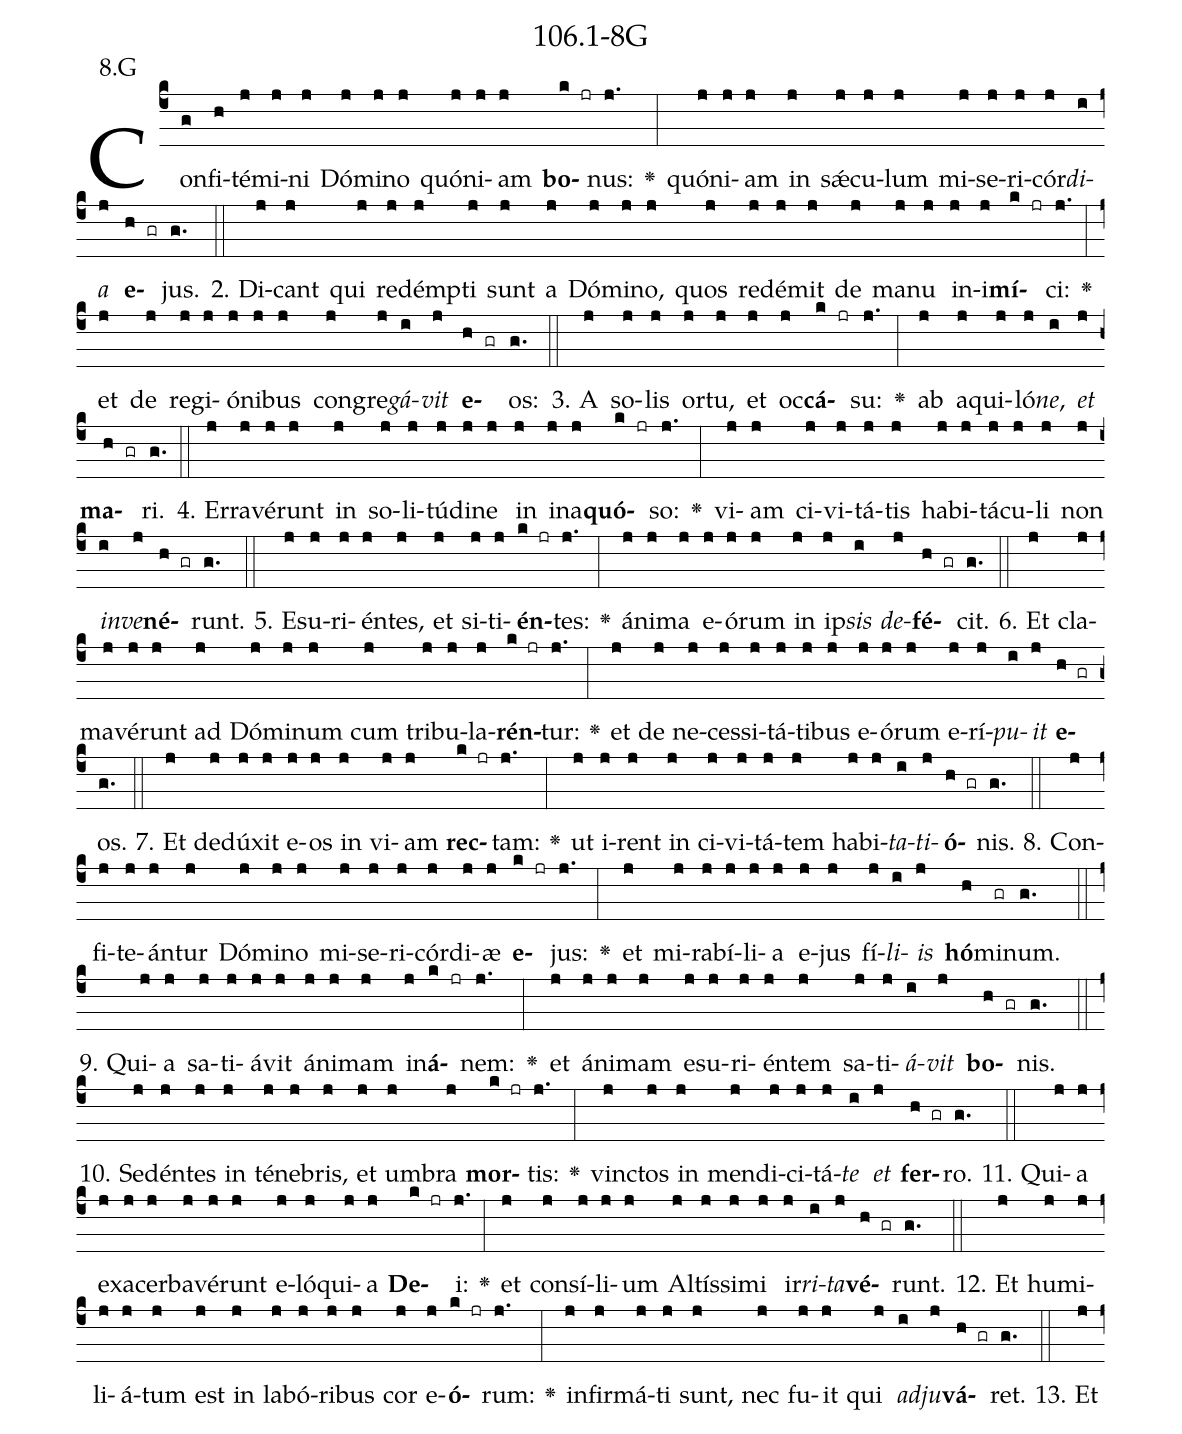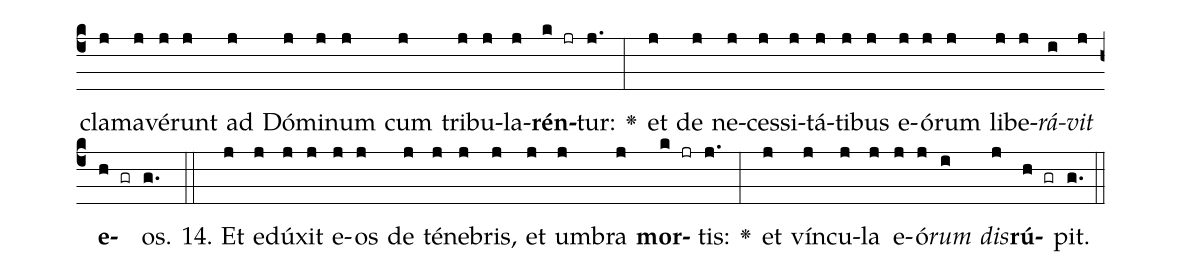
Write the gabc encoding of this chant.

name: 106.1-8G;
annotation: 8.G;
%%
(c4)Con(g)fi(h)té(j)mi(j)ni(j) Dó(j)mi(j)no(j) quón(j)i(j)am(j) <b>bo</b>(k jr)nus:(j.) <v>\greheightstar</v>(:) quón(j)i(j)am(j) in(j) sǽ(j)cu(j)lum(j) mi(j)se(j)ri(j)cór(j)<i>di</i>(i)<i>a</i>(j) <b>e</b>(h gr)jus.(g.) (::)
2. Di(j)cant(j) qui(j) red(j)émp(j)ti(j) sunt(j) a(j) Dó(j)mi(j)no,(j) quos(j) red(j)é(j)mit(j) de(j) ma(j)nu(j) in(j)i(j)<b>mí</b>(k jr)ci:(j.) <v>\greheightstar</v>(:) et(j) de(j) re(j)gi(j)ó(j)ni(j)bus(j) con(j)gre(j)<i>gá</i>(i)<i>vit</i>(j) <b>e</b>(h gr)os:(g.) (::)
3. A(j) so(j)lis(j) or(j)tu,(j) et(j) oc(j)<b>cá</b>(k jr)su:(j.) <v>\greheightstar</v>(:) ab(j) a(j)qui(j)ló(j)<i>ne</i>,(i) <i>et</i>(j) <b>ma</b>(h gr)ri.(g.) (::)
4. Er(j)ra(j)vé(j)runt(j) in(j) so(j)li(j)tú(j)di(j)ne(j) in(j) in(j)a(j)<b>quó</b>(k jr)so:(j.) <v>\greheightstar</v>(:) vi(j)am(j) ci(j)vi(j)tá(j)tis(j) ha(j)bi(j)tá(j)cu(j)li(j) non(j) <i>in</i>(i)<i>ve</i>(j)<b>né</b>(h gr)runt.(g.) (::)
5. E(j)su(j)ri(j)én(j)tes,(j) et(j) si(j)ti(j)<b>én</b>(k jr)tes:(j.) <v>\greheightstar</v>(:) á(j)ni(j)ma(j) e(j)ó(j)rum(j) in(j) ip(j)<i>sis</i>(i) <i>de</i>(j)<b>fé</b>(h gr)cit.(g.) (::)
6. Et(j) cla(j)ma(j)vé(j)runt(j) ad(j) Dó(j)mi(j)num(j) cum(j) tri(j)bu(j)la(j)<b>rén</b>(k jr)tur:(j.) <v>\greheightstar</v>(:) et(j) de(j) ne(j)ces(j)si(j)tá(j)ti(j)bus(j) e(j)ó(j)rum(j) e(j)rí(j)<i>pu</i>(i)<i>it</i>(j) <b>e</b>(h gr)os.(g.) (::)
7. Et(j) de(j)dú(j)xit(j) e(j)os(j) in(j) vi(j)am(j) <b>rec</b>(k jr)tam:(j.) <v>\greheightstar</v>(:) ut(j) i(j)rent(j) in(j) ci(j)vi(j)tá(j)tem(j) ha(j)bi(j)<i>ta</i>(i)<i>ti</i>(j)<b>ó</b>(h gr)nis.(g.) (::)
8. Con(j)fi(j)te(j)án(j)tur(j) Dó(j)mi(j)no(j) mi(j)se(j)ri(j)cór(j)di(j)æ(j) <b>e</b>(k jr)jus:(j.) <v>\greheightstar</v>(:) et(j) mi(j)ra(j)bí(j)li(j)a(j) e(j)jus(j) fí(j)<i>li</i>(i)<i>is</i>(j) <b>hó</b>(h)mi(gr)num.(g.) (::)
9. Qui(j)a(j) sa(j)ti(j)á(j)vit(j) á(j)ni(j)mam(j) in(j)<b>á</b>(k jr)nem:(j.) <v>\greheightstar</v>(:) et(j) á(j)ni(j)mam(j) e(j)su(j)ri(j)én(j)tem(j) sa(j)ti(j)<i>á</i>(i)<i>vit</i>(j) <b>bo</b>(h gr)nis.(g.) (::)
10. Se(j)dén(j)tes(j) in(j) té(j)ne(j)bris,(j) et(j) um(j)bra(j) <b>mor</b>(k jr)tis:(j.) <v>\greheightstar</v>(:) vinc(j)tos(j) in(j) men(j)di(j)ci(j)tá(j)<i>te</i>(i) <i>et</i>(j) <b>fer</b>(h gr)ro.(g.) (::)
11. Qui(j)a(j) ex(j)a(j)cer(j)ba(j)vé(j)runt(j) e(j)ló(j)qui(j)a(j) <b>De</b>(k jr)i:(j.) <v>\greheightstar</v>(:) et(j) con(j)sí(j)li(j)um(j) Al(j)tís(j)si(j)mi(j) ir(j)<i>ri</i>(i)<i>ta</i>(j)<b>vé</b>(h gr)runt.(g.) (::)
12. Et(j) hu(j)mi(j)li(j)á(j)tum(j) est(j) in(j) la(j)bó(j)ri(j)bus(j) cor(j) e(j)<b>ó</b>(k jr)rum:(j.) <v>\greheightstar</v>(:) in(j)fir(j)má(j)ti(j) sunt,(j) nec(j) fu(j)it(j) qui(j) <i>ad</i>(i)<i>ju</i>(j)<b>vá</b>(h gr)ret.(g.) (::)
13. Et(j) cla(j)ma(j)vé(j)runt(j) ad(j) Dó(j)mi(j)num(j) cum(j) tri(j)bu(j)la(j)<b>rén</b>(k jr)tur:(j.) <v>\greheightstar</v>(:) et(j) de(j) ne(j)ces(j)si(j)tá(j)ti(j)bus(j) e(j)ó(j)rum(j) li(j)be(j)<i>rá</i>(i)<i>vit</i>(j) <b>e</b>(h gr)os.(g.) (::)
14. Et(j) e(j)dú(j)xit(j) e(j)os(j) de(j) té(j)ne(j)bris,(j) et(j) um(j)bra(j) <b>mor</b>(k jr)tis:(j.) <v>\greheightstar</v>(:) et(j) vín(j)cu(j)la(j) e(j)ó(j)<i>rum</i>(i) <i>dis</i>(j)<b>rú</b>(h gr)pit.(g.) (::)
